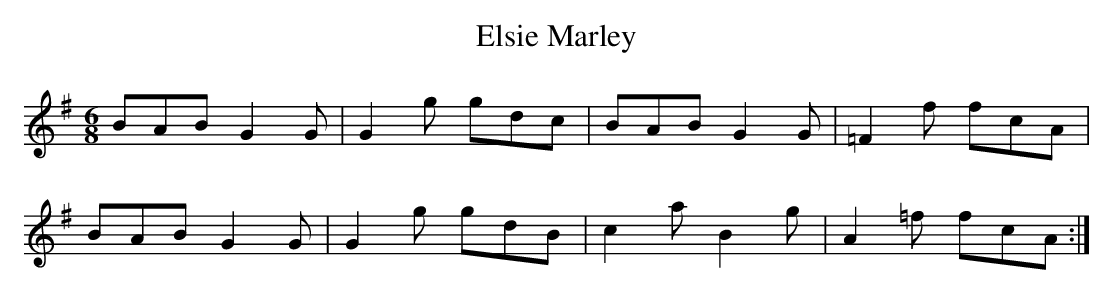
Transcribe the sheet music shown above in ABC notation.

X:1
T:Elsie Marley
M:6/8
L:1/8
K:G
BAB G2G|G2g gdc|BAB G2G|=F2f fcA|
BAB G2G|G2g gdB|c2a B2g|A2=f fcA:|]
